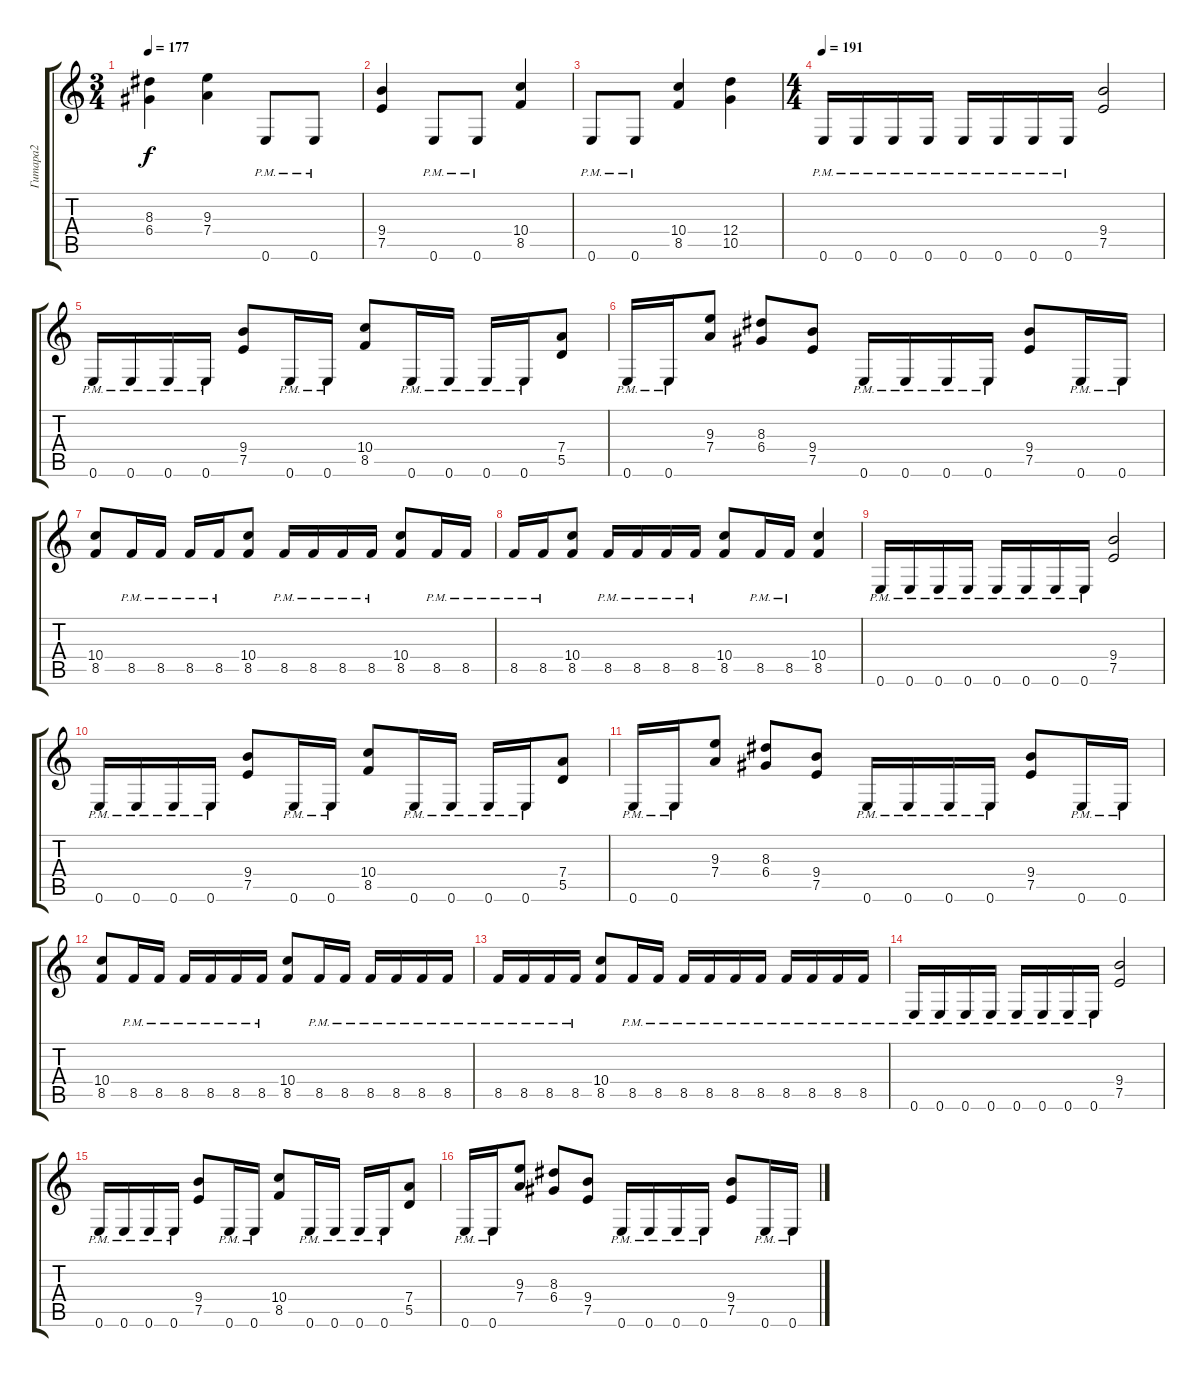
\track ("Гитара2" "Гитара2") {instrument distortionguitar}
\staff {score tabs}
\tuning (E4 B3 G3 D3 A2 E2) {hide}
\ts (3 4)
\tempo 177
\clef g2
\ks c
(8.3 6.4).4{dy f} (9.3 7.4).4 0.6{pm}.8 0.6{pm}.8 |
(9.4 7.5).4 0.6{pm}.8 0.6{pm}.8 (10.4 8.5).4 |
0.6{pm}.8 0.6{pm}.8 (10.4 8.5).4 (12.4 10.5).4 |
\ts (4 4)
\tempo 191
0.6{pm}.16 0.6{pm}.16 0.6{pm}.16 0.6{pm}.16 0.6{pm}.16 0.6{pm}.16 0.6{pm}.16 0.6{pm}.16 (9.4 7.5).2 |
0.6{pm}.16 0.6{pm}.16 0.6{pm}.16 0.6{pm}.16 (9.4 7.5).8 0.6{pm}.16 0.6{pm}.16 (10.4 8.5).8 0.6{pm}.16 0.6{pm}.16 0.6{pm}.16 0.6{pm}.16 (7.4 5.5).8 |
0.6{pm}.16 0.6{pm}.16 (9.3 7.4).8 (8.3 6.4).8 (9.4 7.5).8 0.6{pm}.16 0.6{pm}.16 0.6{pm}.16 0.6{pm}.16 (9.4 7.5).8 0.6{pm}.16 0.6{pm}.16 |
(10.4 8.5).8 8.5{pm}.16 8.5{pm}.16 8.5{pm}.16 8.5{pm}.16 (10.4 8.5).8 8.5{pm}.16 8.5{pm}.16 8.5{pm}.16 8.5{pm}.16 (10.4 8.5).8 8.5{pm}.16 8.5{pm}.16 |
8.5{pm}.16 8.5{pm}.16 (10.4 8.5).8 8.5{pm}.16 8.5{pm}.16 8.5{pm}.16 8.5{pm}.16 (10.4 8.5).8 8.5{pm}.16 8.5{pm}.16 (10.4 8.5).4 |
0.6{pm}.16 0.6{pm}.16 0.6{pm}.16 0.6{pm}.16 0.6{pm}.16 0.6{pm}.16 0.6{pm}.16 0.6{pm}.16 (9.4 7.5).2 |
0.6{pm}.16 0.6{pm}.16 0.6{pm}.16 0.6{pm}.16 (9.4 7.5).8 0.6{pm}.16 0.6{pm}.16 (10.4 8.5).8 0.6{pm}.16 0.6{pm}.16 0.6{pm}.16 0.6{pm}.16 (7.4 5.5).8 |
0.6{pm}.16 0.6{pm}.16 (9.3 7.4).8 (8.3 6.4).8 (9.4 7.5).8 0.6{pm}.16 0.6{pm}.16 0.6{pm}.16 0.6{pm}.16 (9.4 7.5).8 0.6{pm}.16 0.6{pm}.16 |
(10.4 8.5).8 8.5{pm}.16 8.5{pm}.16 8.5{pm}.16 8.5{pm}.16 8.5{pm}.16 8.5{pm}.16 (10.4 8.5).8 8.5{pm}.16 8.5{pm}.16 8.5{pm}.16 8.5{pm}.16 8.5{pm}.16 8.5{pm}.16 |
8.5{pm}.16 8.5{pm}.16 8.5{pm}.16 8.5{pm}.16 (10.4 8.5).8 8.5{pm}.16 8.5{pm}.16 8.5{pm}.16 8.5{pm}.16 8.5{pm}.16 8.5{pm}.16 8.5{pm}.16 8.5{pm}.16 8.5{pm}.16 8.5{pm}.16 |
0.6{pm}.16 0.6{pm}.16 0.6{pm}.16 0.6{pm}.16 0.6{pm}.16 0.6{pm}.16 0.6{pm}.16 0.6{pm}.16 (9.4 7.5).2 |
0.6{pm}.16 0.6{pm}.16 0.6{pm}.16 0.6{pm}.16 (9.4 7.5).8 0.6{pm}.16 0.6{pm}.16 (10.4 8.5).8 0.6{pm}.16 0.6{pm}.16 0.6{pm}.16 0.6{pm}.16 (7.4 5.5).8 |
0.6{pm}.16 0.6{pm}.16 (9.3 7.4).8 (8.3 6.4).8 (9.4 7.5).8 0.6{pm}.16 0.6{pm}.16 0.6{pm}.16 0.6{pm}.16 (9.4 7.5).8 0.6{pm}.16 0.6{pm}.16
